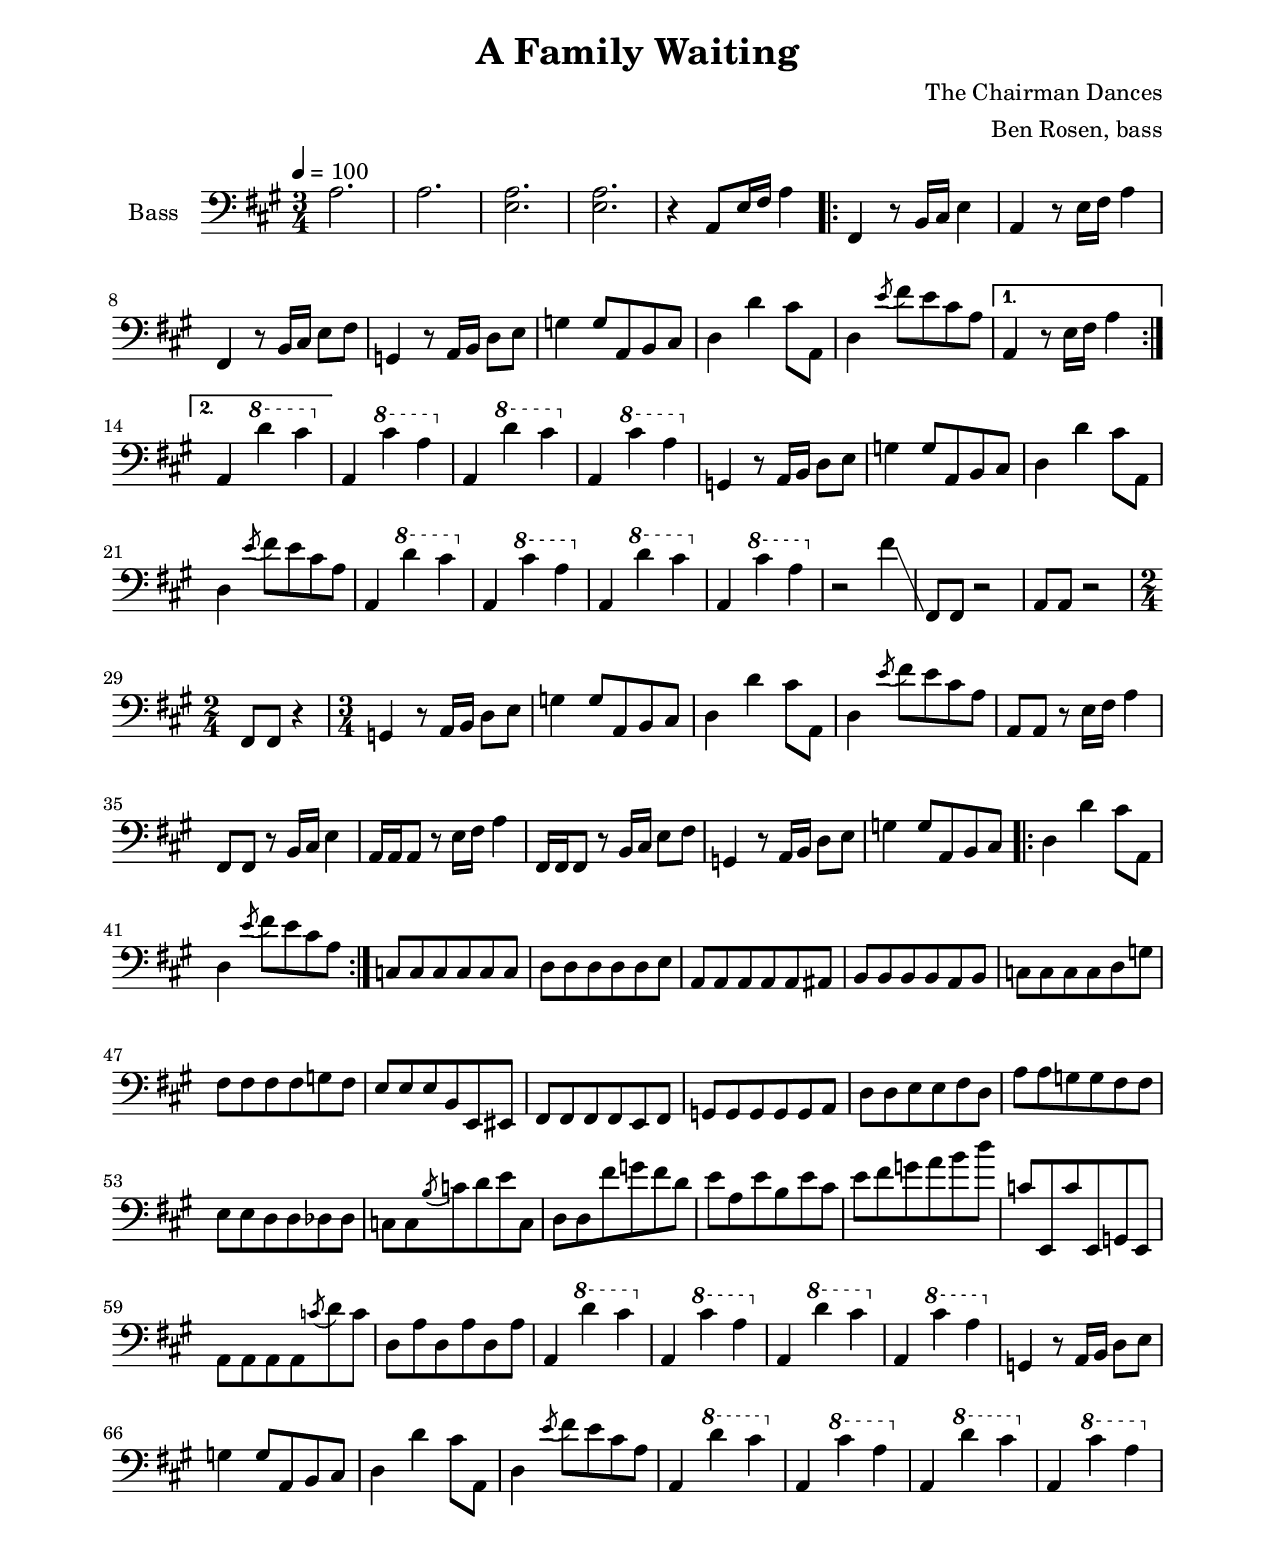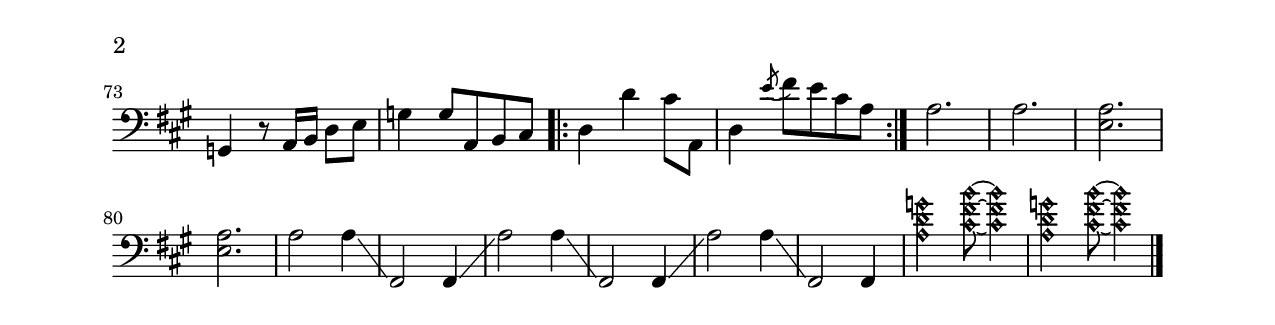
\version "2.24.0"

\include "settings.ily"

\header {
  title = "A Family Waiting"
  composer = "The Chairman Dances"
  arranger = "Ben Rosen, bass"
}

hits = \relative a {
  | \repeat unfold 2 { a2. }
  | \repeat unfold 2 { <e a>2. }
}

instrumental = \relative a, {
  | a4
  \ottava #1
  cs''4 a4
  \ottava #0
  | a,,4
  \ottava #1
  d''4 cs4
  \ottava #0
  | a,,4
  \ottava #1
  cs''4 a4
  \ottava #0
}

riff = \relative d {
  | d4 d'4 cs8 a,
  | d4 \acciaccatura { e'8 } fs e cs a
}

music = \relative a {
  \clef "bass"
  \tempo 4 = 100
  \key a \major
  \time 3/4

  \hits

  | r4 a,8 e'16 fs16 a4
  \repeat volta 2 {
    | fs,4 r8 b16 cs16 e4
    | a,4 r8 e'16 fs16 a4
    | fs,4 r8 b16 cs16 e8 fs

    | g,4 r8 a16 b16 d8 e
    | g4 g8 a, b cs
    \riff

    \alternative {
      \volta 1 {
        | a4 r8 e'16 fs16 a4
      }

      \volta 2 {
        | a,4
        \ottava #1
        d''4 cs4
        \ottava #0
      }
    }
  }

  \instrumental

  | g,,4 r8 a16 b16 d8 e
  | g4 g8 a, b cs
  \riff

  | a4
  \ottava #1
  d''4 cs4
  \ottava #0

  \instrumental

  | r2 fs,4 \glissando
  | fs,,8 fs8 r2
  | a8 a8 r2

  \time 2/4

  | fs8 fs8 r4

  \time 3/4

  | g4 r8 a16 b16 d8 e8
  | g4 g8 a,8 b8 cs8
  | \riff

  | a8 a8 r8 e'16 fs16 a4
  | fs,8 fs8 r8 b16 cs16 e4
  | a,16 a16 a8 r8 e'16 fs16 a4
  | fs,16 fs16 fs8 r8 b16 cs16 e8 fs8
  | g,4 r8 a16 b16 d8 e8
  | g4 g8 a,8 b8 cs8
  | \repeat volta 2 {
    \riff
  }

  | \repeat unfold 6 { c8 }
  | \repeat unfold 4 { d8 } d e
  | \repeat unfold 4 { a,8 } a as
  | \repeat unfold 4 { b8 } a b

  | \repeat unfold 4 { c8 } d g
  | \repeat unfold 4 { fs8 } g fs
  | e8 e e b e, es
  | \repeat unfold 4 { fs8 } e fs

  | \repeat unfold 4 { g8 } g a
  | d8 d e e fs d
  | a'8 a g g fs fs
  | e8 e d d df df

  | c8 c \acciaccatura { b' } c d e c,
  | d8 d fs' g fs d
  | e8 a, e' b e cs
  | e8 fs g a b d

  | c,8 e,, c'' e,, g e
  | \repeat unfold 4 { a8 } \acciaccatura { c' } d c
  | d,8 a' d, a' d, a'

  | a,4
  \ottava #1
  d''4 cs4
  \ottava #0
  | \instrumental

  | g,,4 r8 a16 b16 d8 e
  | g4 g8 a, b cs
  | \riff

  | a4
  \ottava #1
  d''4 cs4
  \ottava #0
  | \instrumental

  | g,,4 r8 a16 b16 d8 e8
  | g4 g8 a,8 b8 cs8

  | \repeat volta 2 {
    \riff
  }

  | \hits

  \repeat unfold 2 {
    | a'2 a4 \glissando
    | fs,2 fs4 \glissando
  }
  | a'2 a4 \glissando
  | fs,2 fs4

  \repeat unfold 2 {
    | <a' \harmonic d \harmonic g \harmonic>4.
      <cs \harmonic fs \harmonic b \harmonic>8 ~
      <cs \harmonic fs \harmonic b \harmonic>4
  }

  \bar "|."
}

\score {
  \new Staff \with {
    instrumentName = "Bass"
    \numericTimeSignature
  } {
    \compressMMRests
    \music
  }
}
